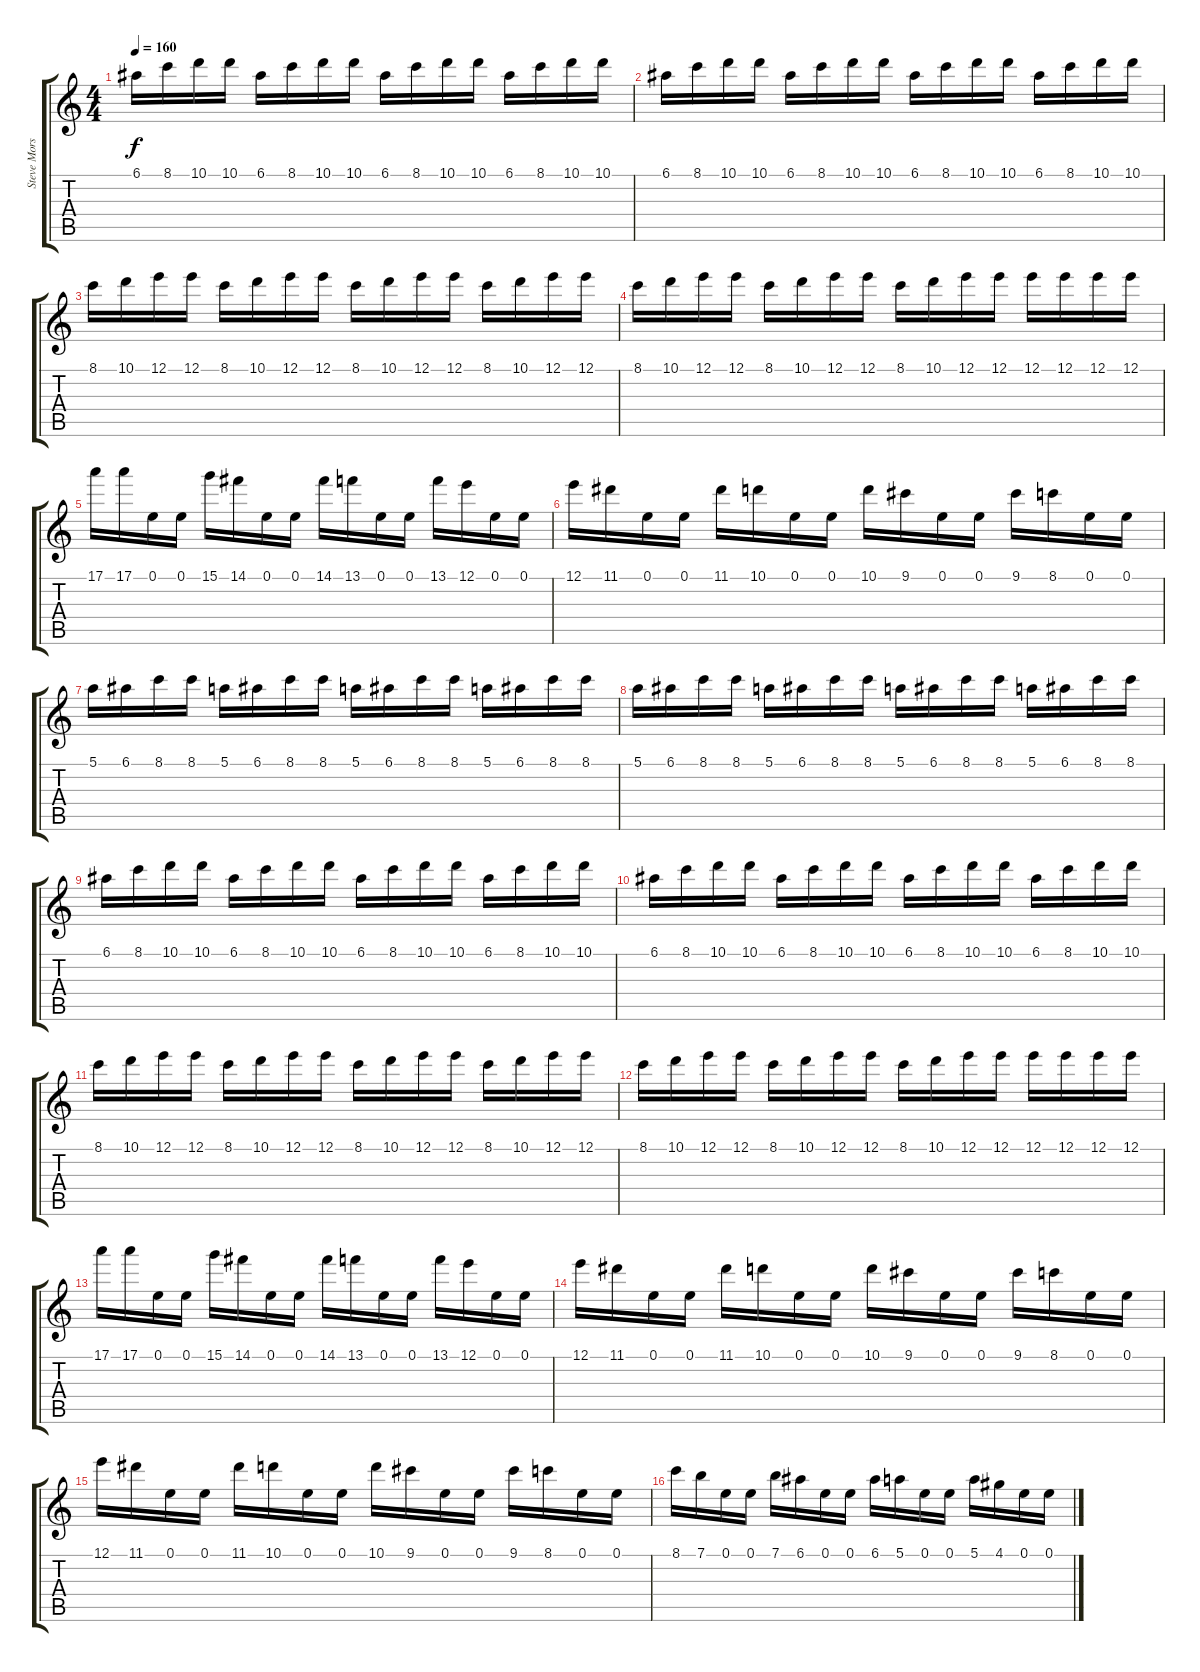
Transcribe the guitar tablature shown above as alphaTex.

\track ("Steve Morse" "Steve Mors") {instrument overdrivenguitar}
\staff {score tabs}
\tuning (E4 B3 G3 D3 A2 E2) {hide}
\ts (4 4)
\tempo 160
\clef g2
\ks c
6.1.16{dy f} 8.1.16 10.1.16 10.1.16 6.1.16 8.1.16 10.1.16 10.1.16 6.1.16 8.1.16 10.1.16 10.1.16 6.1.16 8.1.16 10.1.16 10.1.16 |
6.1.16 8.1.16 10.1.16 10.1.16 6.1.16 8.1.16 10.1.16 10.1.16 6.1.16 8.1.16 10.1.16 10.1.16 6.1.16 8.1.16 10.1.16 10.1.16 |
8.1.16 10.1.16 12.1.16 12.1.16 8.1.16 10.1.16 12.1.16 12.1.16 8.1.16 10.1.16 12.1.16 12.1.16 8.1.16 10.1.16 12.1.16 12.1.16 |
8.1.16 10.1.16 12.1.16 12.1.16 8.1.16 10.1.16 12.1.16 12.1.16 8.1.16 10.1.16 12.1.16 12.1.16 12.1.16 12.1.16 12.1.16 12.1.16 |
17.1.16 17.1.16 0.1.16 0.1.16 15.1.16 14.1.16 0.1.16 0.1.16 14.1.16 13.1.16 0.1.16 0.1.16 13.1.16 12.1.16 0.1.16 0.1.16 |
12.1.16 11.1.16 0.1.16 0.1.16 11.1.16 10.1.16 0.1.16 0.1.16 10.1.16 9.1.16 0.1.16 0.1.16 9.1.16 8.1.16 0.1.16 0.1.16 |
5.1.16 6.1.16 8.1.16 8.1.16 5.1.16 6.1.16 8.1.16 8.1.16 5.1.16 6.1.16 8.1.16 8.1.16 5.1.16 6.1.16 8.1.16 8.1.16 |
5.1.16 6.1.16 8.1.16 8.1.16 5.1.16 6.1.16 8.1.16 8.1.16 5.1.16 6.1.16 8.1.16 8.1.16 5.1.16 6.1.16 8.1.16 8.1.16 |
6.1.16 8.1.16 10.1.16 10.1.16 6.1.16 8.1.16 10.1.16 10.1.16 6.1.16 8.1.16 10.1.16 10.1.16 6.1.16 8.1.16 10.1.16 10.1.16 |
6.1.16 8.1.16 10.1.16 10.1.16 6.1.16 8.1.16 10.1.16 10.1.16 6.1.16 8.1.16 10.1.16 10.1.16 6.1.16 8.1.16 10.1.16 10.1.16 |
8.1.16 10.1.16 12.1.16 12.1.16 8.1.16 10.1.16 12.1.16 12.1.16 8.1.16 10.1.16 12.1.16 12.1.16 8.1.16 10.1.16 12.1.16 12.1.16 |
8.1.16 10.1.16 12.1.16 12.1.16 8.1.16 10.1.16 12.1.16 12.1.16 8.1.16 10.1.16 12.1.16 12.1.16 12.1.16 12.1.16 12.1.16 12.1.16 |
17.1.16 17.1.16 0.1.16 0.1.16 15.1.16 14.1.16 0.1.16 0.1.16 14.1.16 13.1.16 0.1.16 0.1.16 13.1.16 12.1.16 0.1.16 0.1.16 |
12.1.16 11.1.16 0.1.16 0.1.16 11.1.16 10.1.16 0.1.16 0.1.16 10.1.16 9.1.16 0.1.16 0.1.16 9.1.16 8.1.16 0.1.16 0.1.16 |
12.1.16 11.1.16 0.1.16 0.1.16 11.1.16 10.1.16 0.1.16 0.1.16 10.1.16 9.1.16 0.1.16 0.1.16 9.1.16 8.1.16 0.1.16 0.1.16 |
8.1.16 7.1.16 0.1.16 0.1.16 7.1.16 6.1.16 0.1.16 0.1.16 6.1.16 5.1.16 0.1.16 0.1.16 5.1.16 4.1.16 0.1.16 0.1.16
